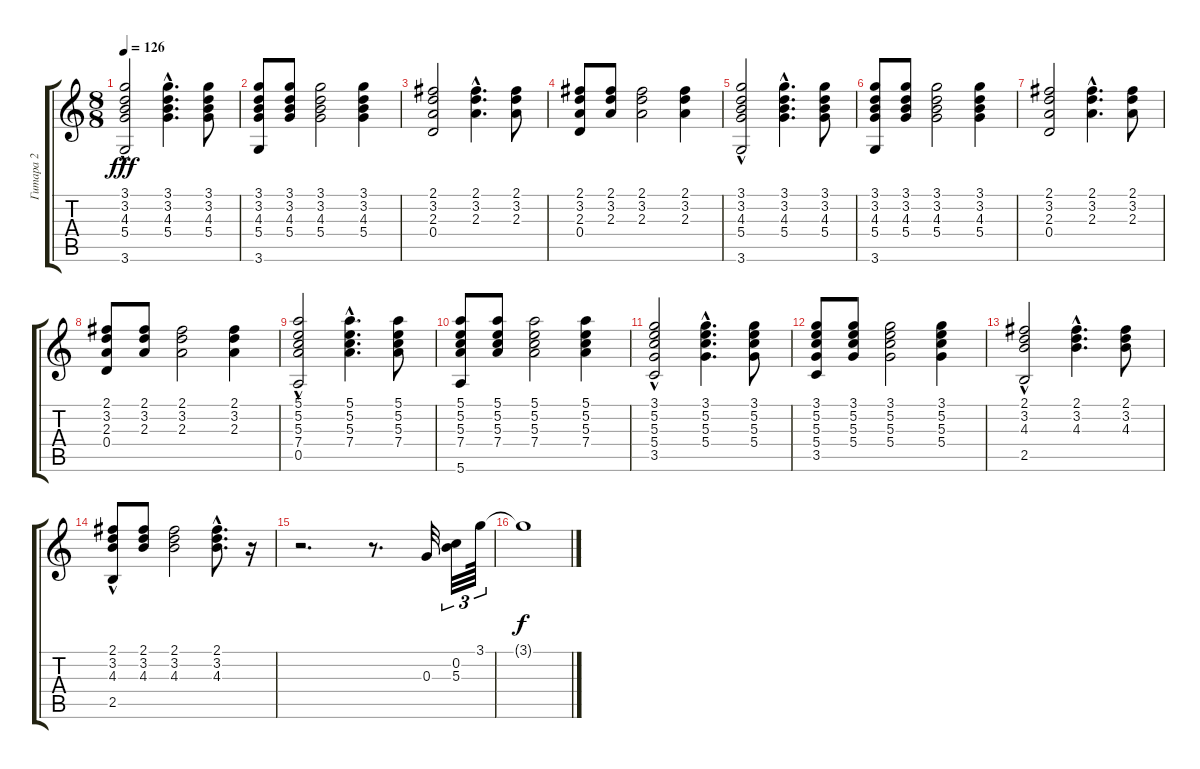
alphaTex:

\track ("Гитара 2" "Гитара 2") {instrument acousticguitarsteel}
\staff {score tabs}
\tuning (E4 B3 G3 D3 A2 E2) {hide}
\ts (8 8)
\tempo 126
\clef g2
\ks c
(3.1 3.2 4.3 5.4 3.6{hac}).2{dy fff} (3.1{hac} 3.2{hac} 4.3{hac} 5.4{hac}).4{d} (3.1 3.2 4.3 5.4).8 |
(3.1 3.2 4.3 5.4 3.6).8 (3.1 3.2 4.3 5.4).8 (3.1 3.2 4.3 5.4).2 (3.1 3.2 4.3 5.4).4 |
(2.1 3.2 2.3 0.4).2 (2.1{hac} 3.2{hac} 2.3{hac}).4{d} (2.1 3.2 2.3).8 |
(2.1 3.2 2.3 0.4).8 (2.1 3.2 2.3).8 (2.1 3.2 2.3).2 (2.1 3.2 2.3).4 |
(3.1 3.2 4.3 5.4 3.6{hac}).2 (3.1{hac} 3.2{hac} 4.3{hac} 5.4{hac}).4{d} (3.1 3.2 4.3 5.4).8 |
(3.1 3.2 4.3 5.4 3.6).8 (3.1 3.2 4.3 5.4).8 (3.1 3.2 4.3 5.4).2 (3.1 3.2 4.3 5.4).4 |
(2.1 3.2 2.3 0.4).2 (2.1{hac} 3.2{hac} 2.3{hac}).4{d} (2.1 3.2 2.3).8 |
(2.1 3.2 2.3 0.4).8 (2.1 3.2 2.3).8 (2.1 3.2 2.3).2 (2.1 3.2 2.3).4 |
(5.1 5.2 5.3 7.4 0.5{hac}).2 (5.1{hac} 5.2{hac} 5.3{hac} 7.4{hac}).4{d} (5.1 5.2 5.3 7.4).8 |
(5.1 5.2 5.3 7.4 5.6).8 (5.1 5.2 5.3 7.4).8 (5.1 5.2 5.3 7.4).2 (5.1 5.2 5.3 7.4).4 |
(3.1 5.2 5.3 5.4 3.5{hac}).2 (3.1{hac} 5.2{hac} 5.3{hac} 5.4{hac}).4{d} (3.1 5.2 5.3 5.4).8 |
(3.1 5.2 5.3 5.4 3.5).8 (3.1 5.2 5.3 5.4).8 (3.1 5.2 5.3 5.4).2 (3.1 5.2 5.3 5.4).4 |
(2.1 3.2 4.3 2.5{hac}).2 (2.1{hac} 3.2{hac} 4.3{hac}).4{d} (2.1 3.2 4.3).8 |
(2.1 3.2 4.3 2.5{hac}).8 (2.1 3.2 4.3).8 (2.1 3.2 4.3).2 (2.1{hac} 3.2 4.3).8{d} r.16 |
r.2{d} r.8{d} 0.3.32 (0.2 5.3).32{tu (3 2)} 3.1.64{tu (3 2)} |
3.1{t}.1{dy f}
